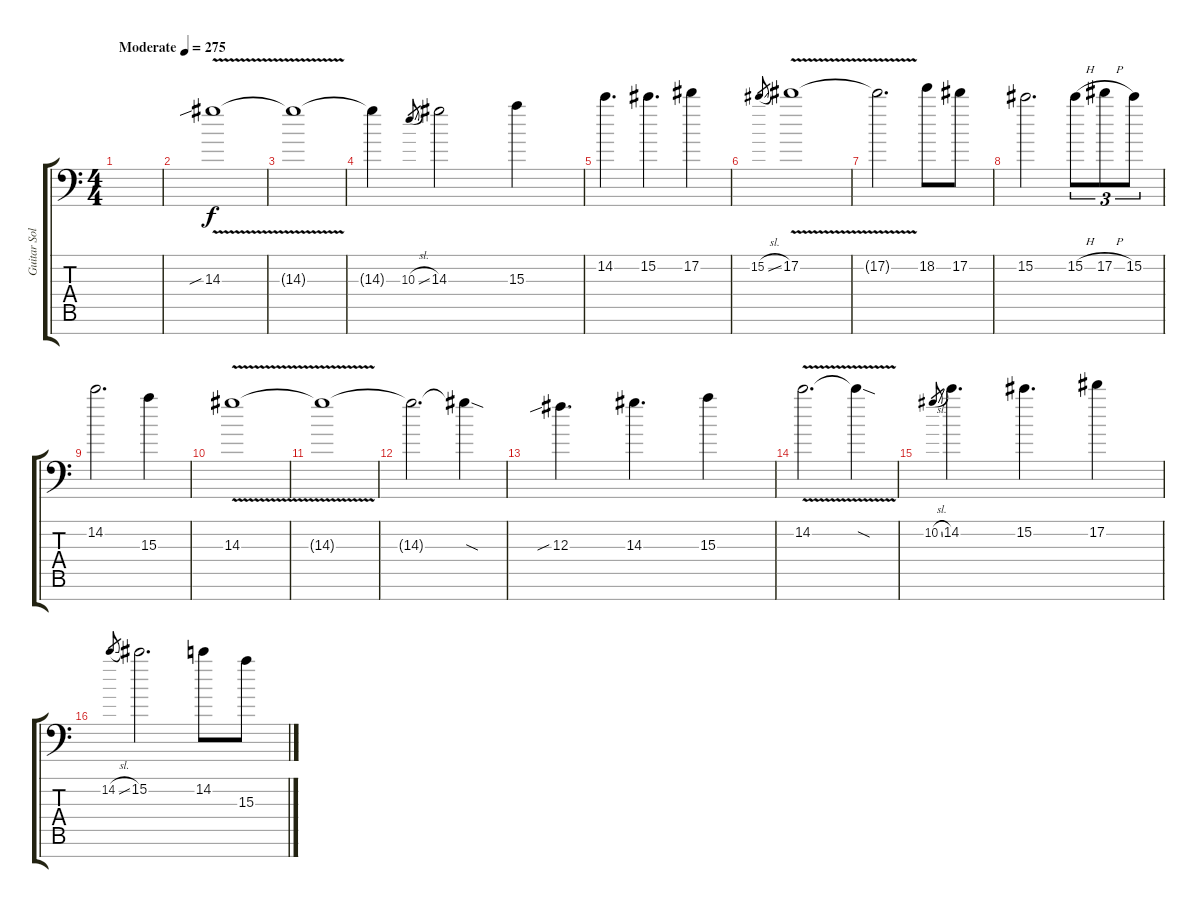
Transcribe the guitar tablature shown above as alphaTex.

\track ("Guitar Solo" "Guitar Sol") {instrument distortionguitar}
\staff {score tabs}
\tuning (Eb4 Bb3 Gb3 Db3 Ab2 Eb2 Ab1) {hide}
\ts (4 4)
\tempo (275 "Moderate")
\clef f4
\ks c
|
14.3{v sib}.1 |
14.3{t}.1 |
14.3{t}.4 10.3{sl}.8{gr} 14.3.2 15.3.4 |
14.2.4{d} 15.2.4{d} 17.2.4 |
15.2{sl}.8{gr} 17.2{v}.1 |
17.2{t}.2{d} 18.2.8 17.2.8 |
15.2.2{d} 15.2{h}.8{tu (3 2)} 17.2{h}.8{tu (3 2)} 15.2.8{tu (3 2)} |
14.2.2{d} 15.3.4 |
14.3{v}.1 |
14.3{t}.1 |
14.3{t}.2{d} 14.3{sod t}.4 |
12.3{sib}.4{d} 14.3.4{d} 15.3.4 |
14.2{v}.2{d} 14.2{sod t}.4 |
10.2{sl}.8{gr} 14.2.4{d} 15.2.4{d} 17.2.4 |
14.2{sl}.8{gr} 15.2.2{d} 14.2.8 15.3.8
